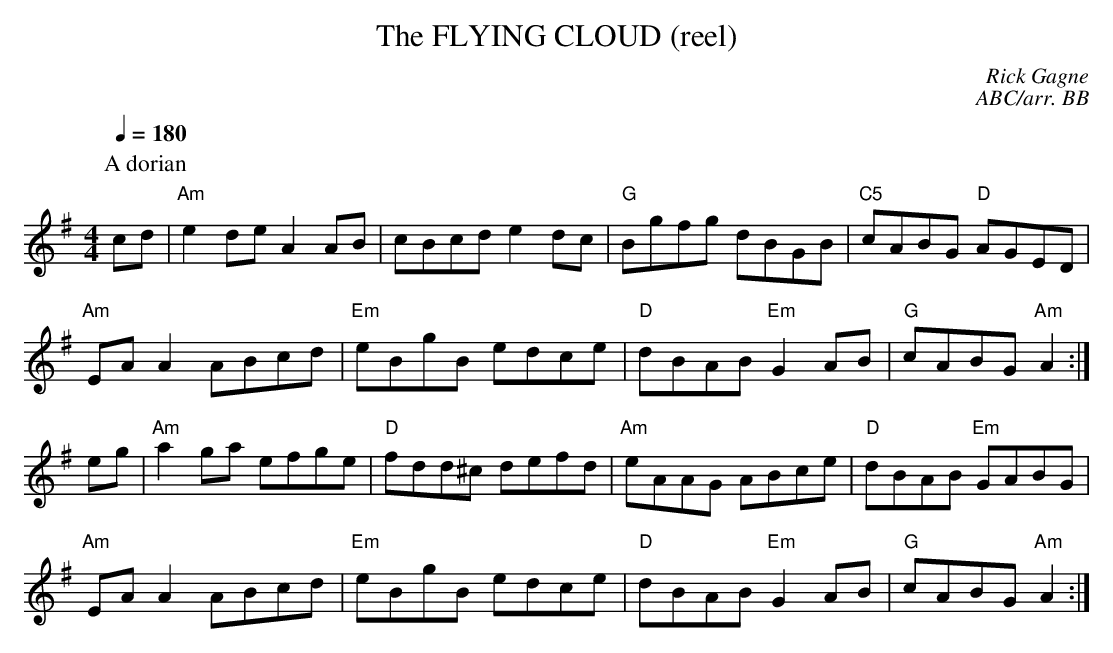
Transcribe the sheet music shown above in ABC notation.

X:1
T: FLYING CLOUD (reel), The
C: Rick Gagne
C: ABC/arr. BB
Q:1/4=180
M: 4/4
K: G
P: A dorian
cd | "Am"e2de A2AB | cBcd e2dc | "G"Bgfg dBGB | "C5"cABG "D"AGED |
"Am"EAA2 ABcd | "Em"eBgB edce | "D"dBAB "Em"G2AB | "G"cABG "Am"A2 :|
eg | "Am"a2ga efge | "D"fdd^c defd | "Am"eAAG ABce | "D"dBAB "Em"GABG |
"Am"EAA2 ABcd | "Em"eBgB edce | "D"dBAB "Em"G2AB | "G"cABG "Am"A2 :|
